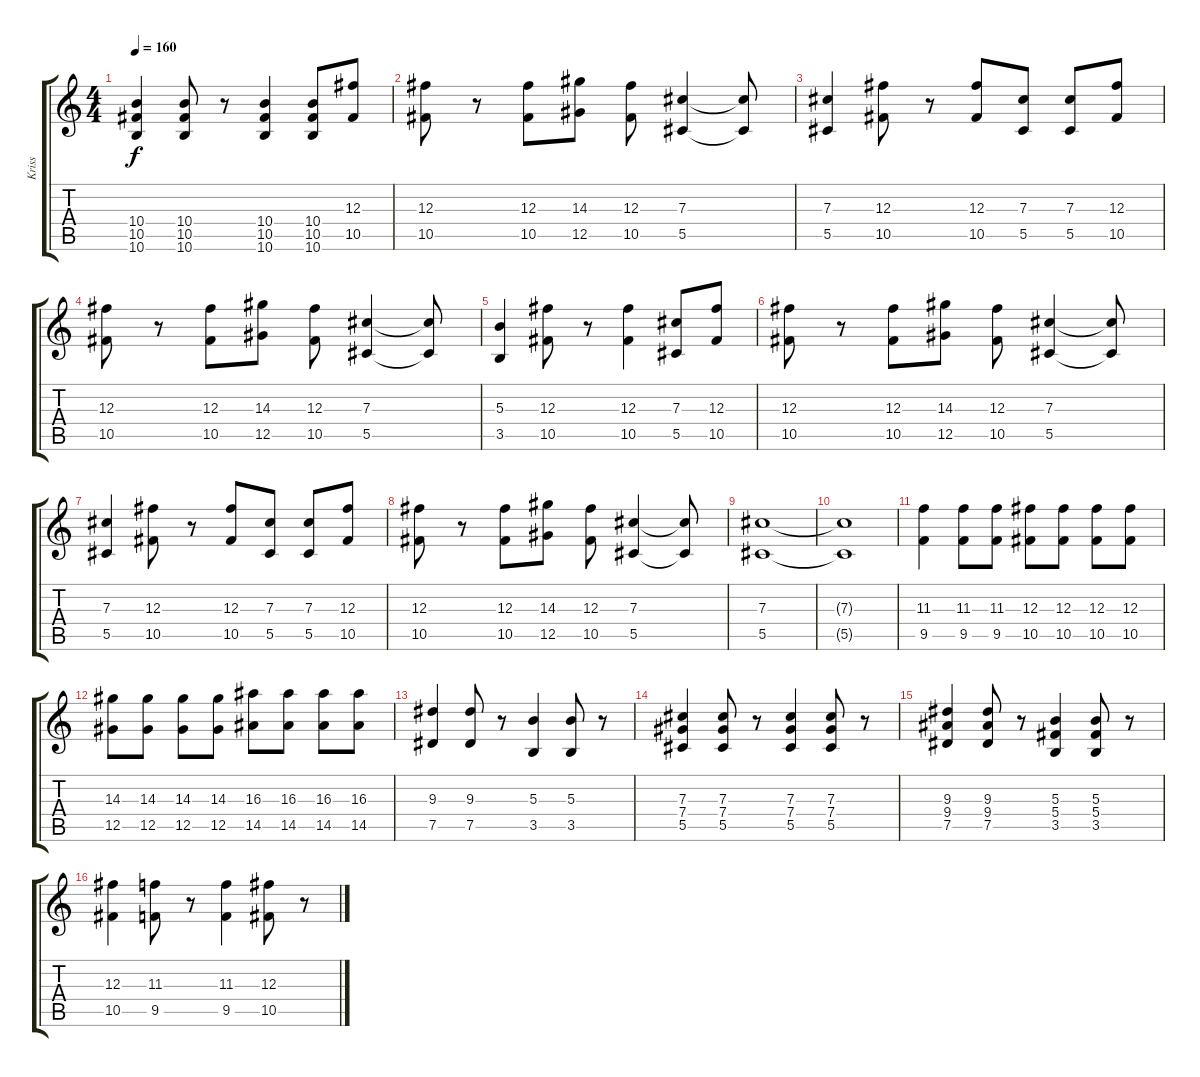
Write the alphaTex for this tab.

\track ("Kriss" "Kriss") {instrument distortionguitar}
\staff {score tabs}
\tuning (Eb4 Bb3 Gb3 Db3 Ab2 Db2) {hide}
\ts (4 4)
\tempo 160
\clef g2
\ks c
(10.4 10.5 10.6).4{dy f} (10.4 10.5 10.6).8 r.8 (10.4 10.5 10.6).4 (10.4 10.5 10.6).8 (12.3 10.5).8 |
(12.3 10.5).8 r.8 (12.3 10.5).8 (14.3 12.5).8 (12.3 10.5).8 (7.3 5.5).4 (7.3{t} 5.5{t}).8 |
(7.3 5.5).4 (12.3 10.5).8 r.8 (12.3 10.5).8 (7.3 5.5).8 (7.3 5.5).8 (12.3 10.5).8 |
(12.3 10.5).8 r.8 (12.3 10.5).8 (14.3 12.5).8 (12.3 10.5).8 (7.3 5.5).4 (7.3{t} 5.5{t}).8 |
(5.3 3.5).4 (12.3 10.5).8 r.8 (12.3 10.5).4 (7.3 5.5).8 (12.3 10.5).8 |
(12.3 10.5).8 r.8 (12.3 10.5).8 (14.3 12.5).8 (12.3 10.5).8 (7.3 5.5).4 (7.3{t} 5.5{t}).8 |
(7.3 5.5).4 (12.3 10.5).8 r.8 (12.3 10.5).8 (7.3 5.5).8 (7.3 5.5).8 (12.3 10.5).8 |
(12.3 10.5).8 r.8 (12.3 10.5).8 (14.3 12.5).8 (12.3 10.5).8 (7.3 5.5).4 (7.3{t} 5.5{t}).8 |
(7.3 5.5).1 |
(7.3{t} 5.5{t}).1 |
(11.3 9.5).4 (11.3 9.5).8 (11.3 9.5).8 (12.3 10.5).8 (12.3 10.5).8 (12.3 10.5).8 (12.3 10.5).8 |
(14.3 12.5).8 (14.3 12.5).8 (14.3 12.5).8 (14.3 12.5).8 (16.3 14.5).8 (16.3 14.5).8 (16.3 14.5).8 (16.3 14.5).8 |
(9.3 7.5).4 (9.3 7.5).8 r.8 (5.3 3.5).4 (5.3 3.5).8 r.8 |
(7.3 7.4 5.5).4 (7.3 7.4 5.5).8 r.8 (7.3 7.4 5.5).4 (7.3 7.4 5.5).8 r.8 |
(9.3 9.4 7.5).4 (9.3 9.4 7.5).8 r.8 (5.3 5.4 3.5).4 (5.3 5.4 3.5).8 r.8 |
(12.3 10.5).4 (11.3 9.5).8 r.8 (11.3 9.5).4 (12.3 10.5).8 r.8
